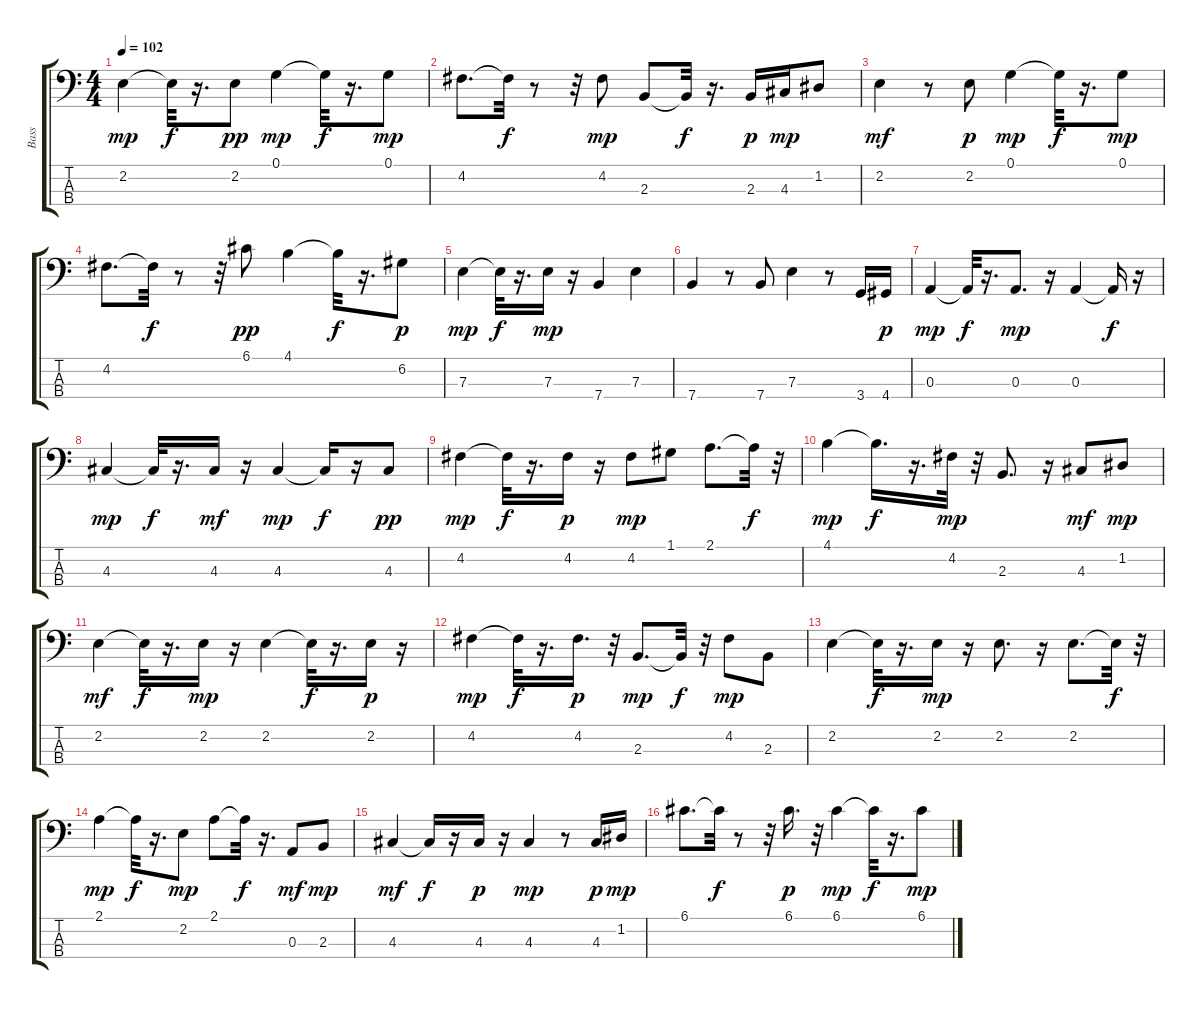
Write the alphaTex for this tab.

\track ("Bass" "Bass") {instrument fretlessbass}
\staff {score tabs}
\tuning (G2 D2 A1 E1) {hide}
\ts (4 4)
\tempo 102
\clef f4
\ks c
2.2.4{dy mp} 2.2{t}.32{dy f} r.16{d} 2.2.8{dy pp} 0.1.4{dy mp} 0.1{t}.32{dy f} r.16{d} 0.1.8{dy mp} |
4.2.8{d} 4.2{t}.32{dy f} r.8 r.32 4.2.8{dy mp} 2.3.8 2.3{t}.32{dy f} r.16{d} 2.3.16{dy p} 4.3.16{dy mp} 1.2.8 |
2.2.4{dy mf} r.8 2.2.8{dy p} 0.1.4{dy mp} 0.1{t}.32{dy f} r.16{d} 0.1.8{dy mp} |
4.2.8{d} 4.2{t}.32{dy f} r.8 r.32 6.1.8{dy pp} 4.1.4 4.1{t}.32{dy f} r.16{d} 6.2.8{dy p} |
7.3.4{dy mp} 7.3{t}.32{dy f} r.16{d} 7.3.16{dy mp} r.16 7.4.4 7.3.4 |
7.4.4 r.8 7.4.8 7.3.4 r.8 3.4.16 4.4.16{dy p} |
0.3.4{dy mp} 0.3{t}.32{dy f} r.16{d} 0.3.8{d dy mp} r.16 0.3.4 0.3{t}.16{dy f} r.16 |
4.3.4{dy mp} 4.3{t}.32{dy f} r.16{d} 4.3.16{dy mf} r.16 4.3.4{dy mp} 4.3{t}.16{dy f} r.16 4.3.8{dy pp} |
4.2.4{dy mp} 4.2{t}.32{dy f} r.16{d} 4.2.16{dy p} r.16 4.2.8{dy mp} 1.1.8 2.1.8{d} 2.1{t}.32{dy f} r.32 |
4.1.4{dy mp} 4.1{t}.16{d dy f} r.16{d} 4.2.32{dy mp} r.32 2.3.8{d} r.16 4.3.8{dy mf} 1.2.8{dy mp} |
2.2.4{dy mf} 2.2{t}.32{dy f} r.16{d} 2.2.16{dy mp} r.16 2.2.4 2.2{t}.32{dy f} r.16{d} 2.2.16{dy p} r.16 |
4.2.4{dy mp} 4.2{t}.32{dy f} r.16{d} 4.2.16{d dy p} r.32 2.3.8{d dy mp} 2.3{t}.32{dy f} r.32 4.2.8{dy mp} 2.3.8 |
2.2.4 2.2{t}.32{dy f} r.16{d} 2.2.16{dy mp} r.16 2.2.8{d} r.16 2.2.8{d} 2.2{t}.32{dy f} r.32 |
2.1.4{dy mp} 2.1{t}.32{dy f} r.16{d} 2.2.8{dy mp} 2.1.8 2.1{t}.32{dy f} r.16{d} 0.3.8{dy mf} 2.3.8{dy mp} |
4.3.4{dy mf} 4.3{t}.16{dy f} r.16 4.3.16{dy p} r.16 4.3.4{dy mp} r.8 4.3.16{dy p} 1.2.16{dy mp} |
6.1.8{d} 6.1{t}.32{dy f} r.8 r.32 6.1.16{d dy p} r.32 6.1.4{dy mp} 6.1{t}.32{dy f} r.16{d} 6.1.8{dy mp}
